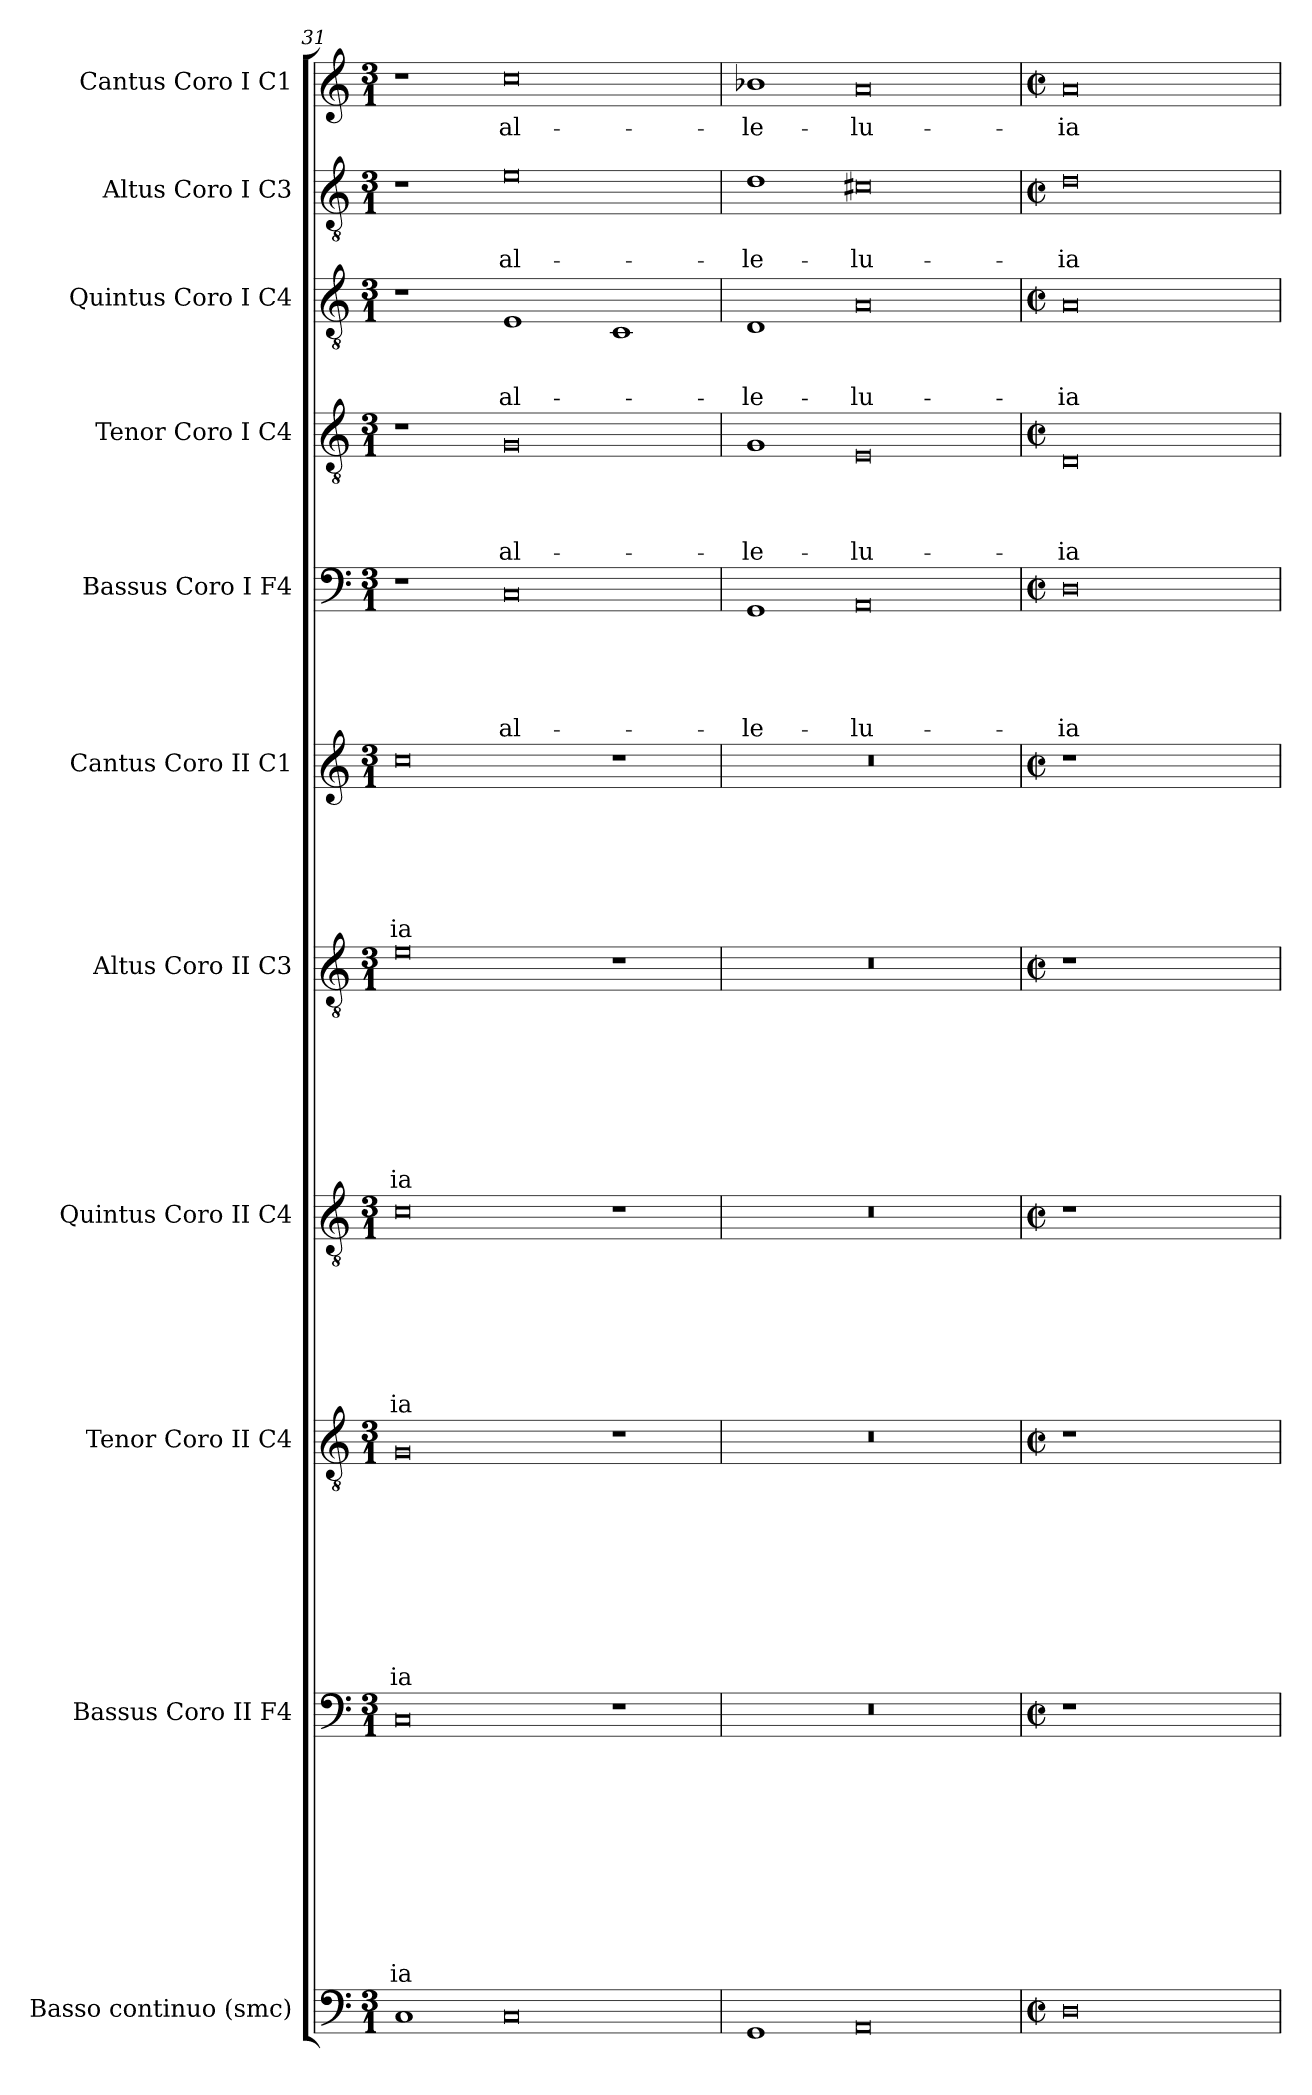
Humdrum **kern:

**kern	**kern	**text	**text	**text	**text	**text	**text	**text	**text	**text	**text	**kern	**text	**text	**text	**text	**text	**text	**text	**text	**text	**kern	**text	**text	**text	**text	**text	**text	**text	**kern	**text	**text	**text	**text	**text	**text	**text	**text	**kern	**text	**text	**text	**text	**text	**text	**kern	**text	**text	**text	**text	**text	**kern	**text	**text	**text	**text	**kern	**text	**text	**text	**kern	**text	**text	**kern	**text
*part11	*part10	*part10	*part10	*part10	*part10	*part10	*part10	*part10	*part10	*part10	*part10	*part9	*part9	*part9	*part9	*part9	*part9	*part9	*part9	*part9	*part9	*part8	*part8	*part8	*part8	*part8	*part8	*part8	*part8	*part7	*part7	*part7	*part7	*part7	*part7	*part7	*part7	*part7	*part6	*part6	*part6	*part6	*part6	*part6	*part6	*part5	*part5	*part5	*part5	*part5	*part5	*part4	*part4	*part4	*part4	*part4	*part3	*part3	*part3	*part3	*part2	*part2	*part2	*part1	*part1
*staff11	*staff10	*staff10	*staff10	*staff10	*staff10	*staff10	*staff10	*staff10	*staff10	*staff10	*staff10	*staff9	*staff9	*staff9	*staff9	*staff9	*staff9	*staff9	*staff9	*staff9	*staff9	*staff8	*staff8	*staff8	*staff8	*staff8	*staff8	*staff8	*staff8	*staff7	*staff7	*staff7	*staff7	*staff7	*staff7	*staff7	*staff7	*staff7	*staff6	*staff6	*staff6	*staff6	*staff6	*staff6	*staff6	*staff5	*staff5	*staff5	*staff5	*staff5	*staff5	*staff4	*staff4	*staff4	*staff4	*staff4	*staff3	*staff3	*staff3	*staff3	*staff2	*staff2	*staff2	*staff1	*staff1
*I"Basso continuo (smc)	*I"Bassus  Coro II F4	*	*	*	*	*	*	*	*	*	*	*I"Tenor Coro II C4	*	*	*	*	*	*	*	*	*	*I"Quintus  Coro II C4	*	*	*	*	*	*	*	*I"Altus  Coro II C3	*	*	*	*	*	*	*	*	*I"Cantus  Coro II C1	*	*	*	*	*	*	*I"Bassus  Coro I F4	*	*	*	*	*	*I"Tenor  Coro I C4	*	*	*	*	*I"Quintus Coro I C4	*	*	*	*I"Altus Coro I C3	*	*	*I"Cantus  Coro I C1	*
*I'bc	*I'B2	*	*	*	*	*	*	*	*	*	*	*I'T2	*	*	*	*	*	*	*	*	*	*	*	*	*	*	*	*	*	*I'A2	*	*	*	*	*	*	*	*	*I'C2	*	*	*	*	*	*	*I'B1	*	*	*	*	*	*I'T1	*	*	*	*	*	*	*	*	*I'A1	*	*	*I'C1	*
*clefF4	*clefF4	*	*	*	*	*	*	*	*	*	*	*clefGv2	*	*	*	*	*	*	*	*	*	*clefGv2	*	*	*	*	*	*	*	*clefGv2	*	*	*	*	*	*	*	*	*clefG2	*	*	*	*	*	*	*clefF4	*	*	*	*	*	*clefGv2	*	*	*	*	*clefGv2	*	*	*	*clefGv2	*	*	*clefG2	*
*k[]	*k[]	*	*	*	*	*	*	*	*	*	*	*k[]	*	*	*	*	*	*	*	*	*	*k[]	*	*	*	*	*	*	*	*k[]	*	*	*	*	*	*	*	*	*k[]	*	*	*	*	*	*	*k[]	*	*	*	*	*	*k[]	*	*	*	*	*k[]	*	*	*	*k[]	*	*	*k[]	*
*C:	*C:	*	*	*	*	*	*	*	*	*	*	*C:	*	*	*	*	*	*	*	*	*	*C:	*	*	*	*	*	*	*	*C:	*	*	*	*	*	*	*	*	*C:	*	*	*	*	*	*	*C:	*	*	*	*	*	*C:	*	*	*	*	*C:	*	*	*	*C:	*	*	*C:	*
*M3/1	*M3/1	*	*	*	*	*	*	*	*	*	*	*M3/1	*	*	*	*	*	*	*	*	*	*M3/1	*	*	*	*	*	*	*	*M3/1	*	*	*	*	*	*	*	*	*M3/1	*	*	*	*	*	*	*M3/1	*	*	*	*	*	*M3/1	*	*	*	*	*M3/1	*	*	*	*M3/1	*	*	*M3/1	*
=31	=31	=31	=31	=31	=31	=31	=31	=31	=31	=31	=31	=31	=31	=31	=31	=31	=31	=31	=31	=31	=31	=31	=31	=31	=31	=31	=31	=31	=31	=31	=31	=31	=31	=31	=31	=31	=31	=31	=31	=31	=31	=31	=31	=31	=31	=31	=31	=31	=31	=31	=31	=31	=31	=31	=31	=31	=31	=31	=31	=31	=31	=31	=31	=31	=31
!	!	!	!	!	!	!	!	!	!	!	!LO:LY:b	!	!	!	!	!	!	!	!	!	!LO:LY:b	!	!	!	!	!	!	!	!LO:LY:b	!	!	!	!	!	!	!	!	!LO:LY:b	!	!	!	!	!	!	!LO:LY:b	!	!	!	!	!	!	!	!	!	!	!	!	!	!	!	!	!	!	!	!
1C	0C	.	.	.	.	.	.	.	.	.	-ia	0G	.	.	.	.	.	.	.	.	-ia	0c	.	.	.	.	.	.	-ia	0e	.	.	.	.	.	.	.	-ia	0cc	.	.	.	.	.	-ia	1r	.	.	.	.	.	1r	.	.	.	.	1r	.	.	.	1r	.	.	1r	.
!	!	!	!	!	!	!	!	!	!	!	!	!	!	!	!	!	!	!	!	!	!	!	!	!	!	!	!	!	!	!	!	!	!	!	!	!	!	!	!	!	!	!	!	!	!	!	!	!	!	!	!LO:LY:b	!	!	!	!	!LO:LY:b	!	!	!	!LO:LY:b	!	!	!LO:LY:b	!	!LO:LY:b
0C	.	.	.	.	.	.	.	.	.	.	.	.	.	.	.	.	.	.	.	.	.	.	.	.	.	.	.	.	.	.	.	.	.	.	.	.	.	.	.	.	.	.	.	.	.	0C	.	.	.	.	al-	0G	.	.	.	al-	1E	.	.	al-	0e	.	al-	0cc	al-
.	1r	.	.	.	.	.	.	.	.	.	.	1r	.	.	.	.	.	.	.	.	.	1r	.	.	.	.	.	.	.	1r	.	.	.	.	.	.	.	.	1r	.	.	.	.	.	.	.	.	.	.	.	.	.	.	.	.	.	1C	.	.	.	.	.	.	.	.
!!LO:PB:g=z
=32	=32	=32	=32	=32	=32	=32	=32	=32	=32	=32	=32	=32	=32	=32	=32	=32	=32	=32	=32	=32	=32	=32	=32	=32	=32	=32	=32	=32	=32	=32	=32	=32	=32	=32	=32	=32	=32	=32	=32	=32	=32	=32	=32	=32	=32	=32	=32	=32	=32	=32	=32	=32	=32	=32	=32	=32	=32	=32	=32	=32	=32	=32	=32	=32	=32
!	!	!	!	!	!	!	!	!	!	!	!	!	!	!	!	!	!	!	!	!	!	!	!	!	!	!	!	!	!	!	!	!	!	!	!	!	!	!	!	!	!	!	!	!	!	!	!	!	!	!	!LO:LY:b	!	!	!	!	!LO:LY:b	!	!	!	!LO:LY:b	!	!	!LO:LY:b	!	!LO:LY:b
1GG	0.r	.	.	.	.	.	.	.	.	.	.	0.r	.	.	.	.	.	.	.	.	.	0.r	.	.	.	.	.	.	.	0.r	.	.	.	.	.	.	.	.	0.r	.	.	.	.	.	.	1GG	.	.	.	.	-le-	1G	.	.	.	-le-	1D	.	.	-le-	1d	.	-le-	1b-X	-le-
!	!	!	!	!	!	!	!	!	!	!	!	!	!	!	!	!	!	!	!	!	!	!	!	!	!	!	!	!	!	!	!	!	!	!	!	!	!	!	!	!	!	!	!	!	!	!	!	!	!	!	!LO:LY:b	!	!	!	!	!LO:LY:b	!	!	!	!LO:LY:b	!	!	!LO:LY:b	!	!LO:LY:b
0AA	.	.	.	.	.	.	.	.	.	.	.	.	.	.	.	.	.	.	.	.	.	.	.	.	.	.	.	.	.	.	.	.	.	.	.	.	.	.	.	.	.	.	.	.	.	0AA	.	.	.	.	-lu-	0E	.	.	.	-lu-	0A	.	.	-lu-	0c#X	.	-lu-	0a	-lu-
=33	=33	=33	=33	=33	=33	=33	=33	=33	=33	=33	=33	=33	=33	=33	=33	=33	=33	=33	=33	=33	=33	=33	=33	=33	=33	=33	=33	=33	=33	=33	=33	=33	=33	=33	=33	=33	=33	=33	=33	=33	=33	=33	=33	=33	=33	=33	=33	=33	=33	=33	=33	=33	=33	=33	=33	=33	=33	=33	=33	=33	=33	=33	=33	=33	=33
*M2/2	*M2/2	*	*	*	*	*	*	*	*	*	*	*M2/2	*	*	*	*	*	*	*	*	*	*M2/2	*	*	*	*	*	*	*	*M2/2	*	*	*	*	*	*	*	*	*M2/2	*	*	*	*	*	*	*M2/2	*	*	*	*	*	*M2/2	*	*	*	*	*M2/2	*	*	*	*M2/2	*	*	*M2/2	*
*met(c|)	*met(c|)	*	*	*	*	*	*	*	*	*	*	*met(c|)	*	*	*	*	*	*	*	*	*	*met(c|)	*	*	*	*	*	*	*	*met(c|)	*	*	*	*	*	*	*	*	*met(c|)	*	*	*	*	*	*	*met(c|)	*	*	*	*	*	*met(c|)	*	*	*	*	*met(c|)	*	*	*	*met(c|)	*	*	*met(c|)	*
!	!	!	!	!	!	!	!	!	!	!	!	!	!	!	!	!	!	!	!	!	!	!	!	!	!	!	!	!	!	!	!	!	!	!	!	!	!	!	!	!	!	!	!	!	!	!	!	!	!	!	!LO:LY:b	!	!	!	!	!LO:LY:b	!	!	!	!LO:LY:b	!	!	!LO:LY:b	!	!LO:LY:b
0D	1r	.	.	.	.	.	.	.	.	.	.	1r	.	.	.	.	.	.	.	.	.	1r	.	.	.	.	.	.	.	1r	.	.	.	.	.	.	.	.	1r	.	.	.	.	.	.	0D	.	.	.	.	-ia	0D	.	.	.	-ia	0A	.	.	-ia	0d	.	-ia	0a	-ia
.	1ryy	.	.	.	.	.	.	.	.	.	.	1ryy	.	.	.	.	.	.	.	.	.	1ryy	.	.	.	.	.	.	.	1ryy	.	.	.	.	.	.	.	.	1ryy	.	.	.	.	.	.	.	.	.	.	.	.	.	.	.	.	.	.	.	.	.	.	.	.	.	.
=	=	=	=	=	=	=	=	=	=	=	=	=	=	=	=	=	=	=	=	=	=	=	=	=	=	=	=	=	=	=	=	=	=	=	=	=	=	=	=	=	=	=	=	=	=	=	=	=	=	=	=	=	=	=	=	=	=	=	=	=	=	=	=	=	=
*-	*-	*-	*-	*-	*-	*-	*-	*-	*-	*-	*-	*-	*-	*-	*-	*-	*-	*-	*-	*-	*-	*-	*-	*-	*-	*-	*-	*-	*-	*-	*-	*-	*-	*-	*-	*-	*-	*-	*-	*-	*-	*-	*-	*-	*-	*-	*-	*-	*-	*-	*-	*-	*-	*-	*-	*-	*-	*-	*-	*-	*-	*-	*-	*-	*-
